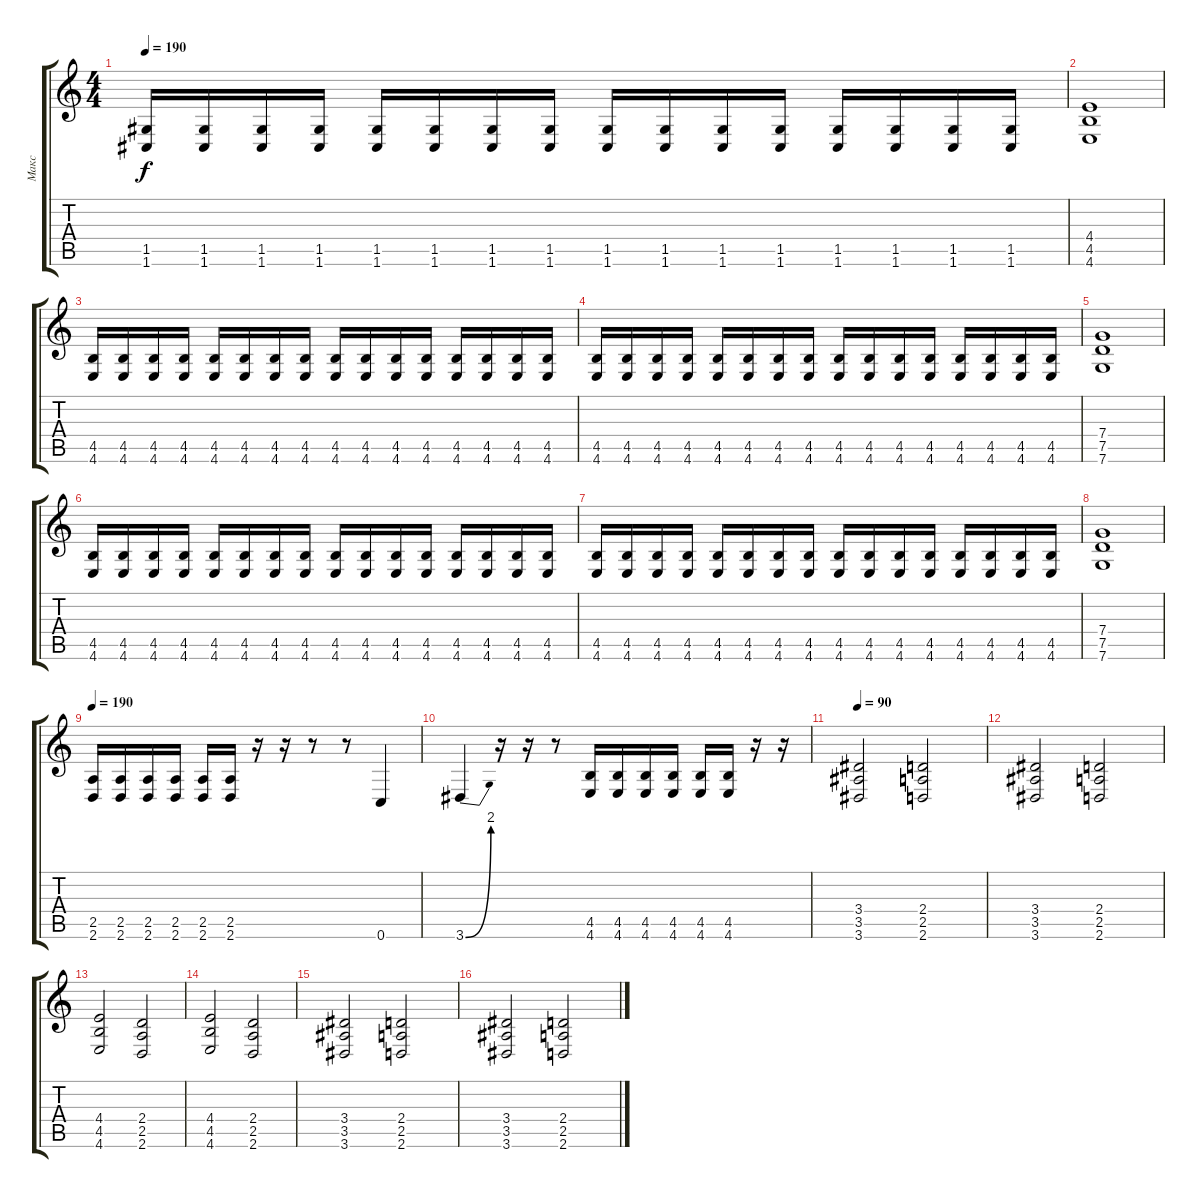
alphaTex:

\track ("Макс" "Макс") {instrument distortionguitar}
\staff {score tabs}
\tuning (D4 A3 F3 C3 G2 C2) {hide}
\ts (4 4)
\tempo 190
\clef g2
\ks c
(1.5 1.6).16{dy f} (1.5 1.6).16 (1.5 1.6).16 (1.5 1.6).16 (1.5 1.6).16 (1.5 1.6).16 (1.5 1.6).16 (1.5 1.6).16 (1.5 1.6).16 (1.5 1.6).16 (1.5 1.6).16 (1.5 1.6).16 (1.5 1.6).16 (1.5 1.6).16 (1.5 1.6).16 (1.5 1.6).16 |
(4.4 4.5 4.6).1 |
(4.5 4.6).16 (4.5 4.6).16 (4.5 4.6).16 (4.5 4.6).16 (4.5 4.6).16 (4.5 4.6).16 (4.5 4.6).16 (4.5 4.6).16 (4.5 4.6).16 (4.5 4.6).16 (4.5 4.6).16 (4.5 4.6).16 (4.5 4.6).16 (4.5 4.6).16 (4.5 4.6).16 (4.5 4.6).16 |
(4.5 4.6).16 (4.5 4.6).16 (4.5 4.6).16 (4.5 4.6).16 (4.5 4.6).16 (4.5 4.6).16 (4.5 4.6).16 (4.5 4.6).16 (4.5 4.6).16 (4.5 4.6).16 (4.5 4.6).16 (4.5 4.6).16 (4.5 4.6).16 (4.5 4.6).16 (4.5 4.6).16 (4.5 4.6).16 |
(7.4 7.5 7.6).1 |
(4.5 4.6).16 (4.5 4.6).16 (4.5 4.6).16 (4.5 4.6).16 (4.5 4.6).16 (4.5 4.6).16 (4.5 4.6).16 (4.5 4.6).16 (4.5 4.6).16 (4.5 4.6).16 (4.5 4.6).16 (4.5 4.6).16 (4.5 4.6).16 (4.5 4.6).16 (4.5 4.6).16 (4.5 4.6).16 |
(4.5 4.6).16 (4.5 4.6).16 (4.5 4.6).16 (4.5 4.6).16 (4.5 4.6).16 (4.5 4.6).16 (4.5 4.6).16 (4.5 4.6).16 (4.5 4.6).16 (4.5 4.6).16 (4.5 4.6).16 (4.5 4.6).16 (4.5 4.6).16 (4.5 4.6).16 (4.5 4.6).16 (4.5 4.6).16 |
(7.4 7.5 7.6).1 |
\tempo 190
(2.5 2.6).16 (2.5 2.6).16 (2.5 2.6).16 (2.5 2.6).16 (2.5 2.6).16 (2.5 2.6).16 r.16 r.16 r.8 r.8 0.6.4 |
3.6{be (bend 0 0 60 8)}.4 r.16 r.16 r.8 (4.5 4.6).16 (4.5 4.6).16 (4.5 4.6).16 (4.5 4.6).16 (4.5 4.6).16 (4.5 4.6).16 r.16 r.16 |
\tempo 90
(3.4 3.5 3.6).2 (2.4 2.5 2.6).2 |
(3.4 3.5 3.6).2 (2.4 2.5 2.6).2 |
(4.4 4.5 4.6).2 (2.4 2.5 2.6).2 |
(4.4 4.5 4.6).2 (2.4 2.5 2.6).2 |
(3.4 3.5 3.6).2 (2.4 2.5 2.6).2 |
(3.4 3.5 3.6).2 (2.4 2.5 2.6).2
